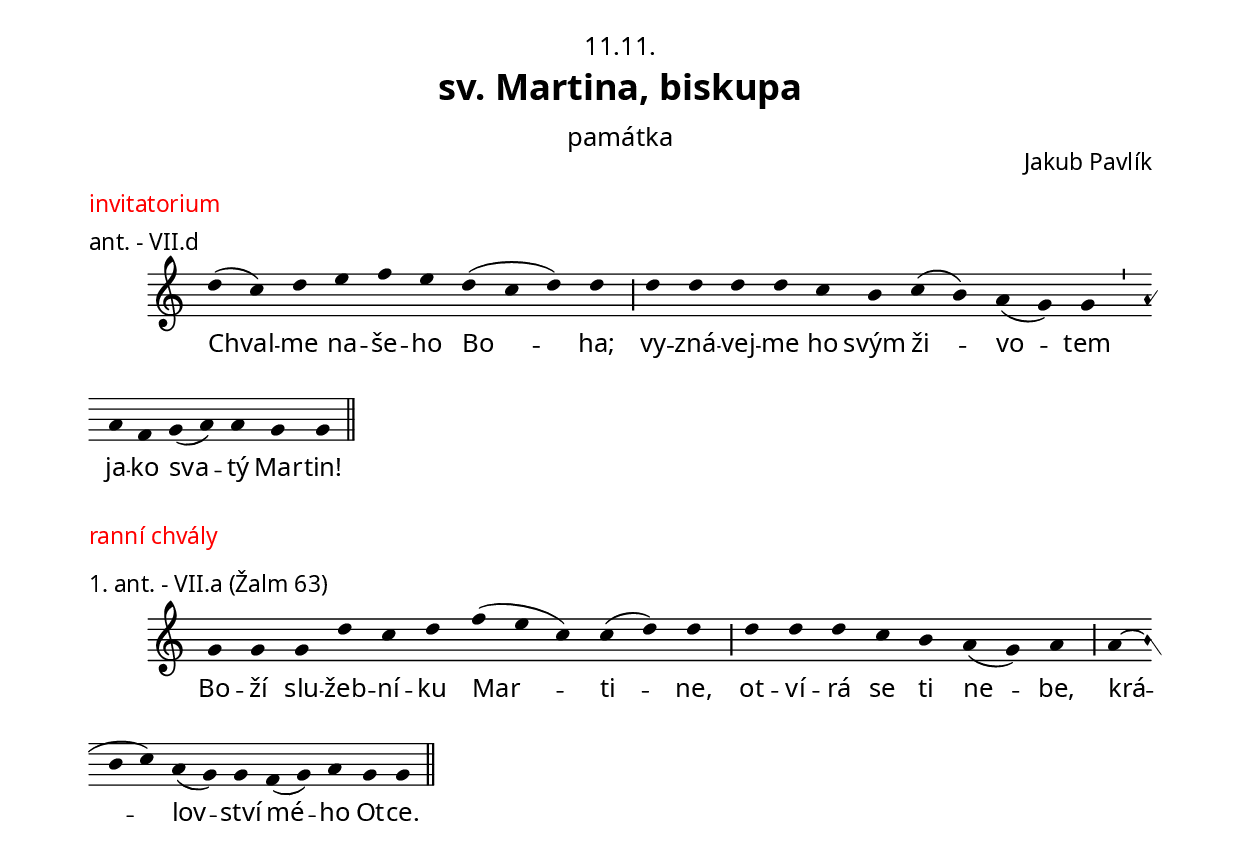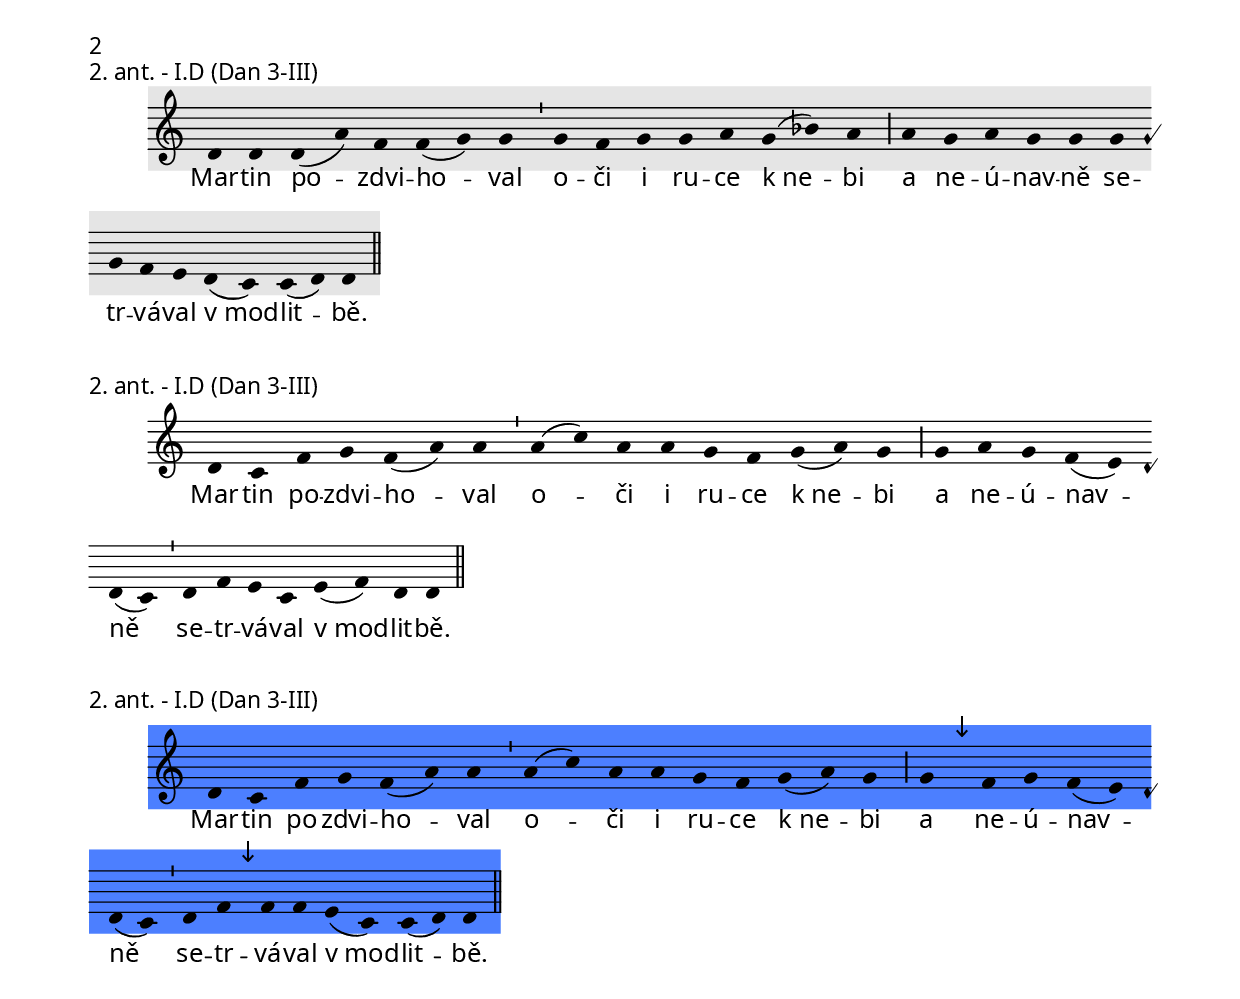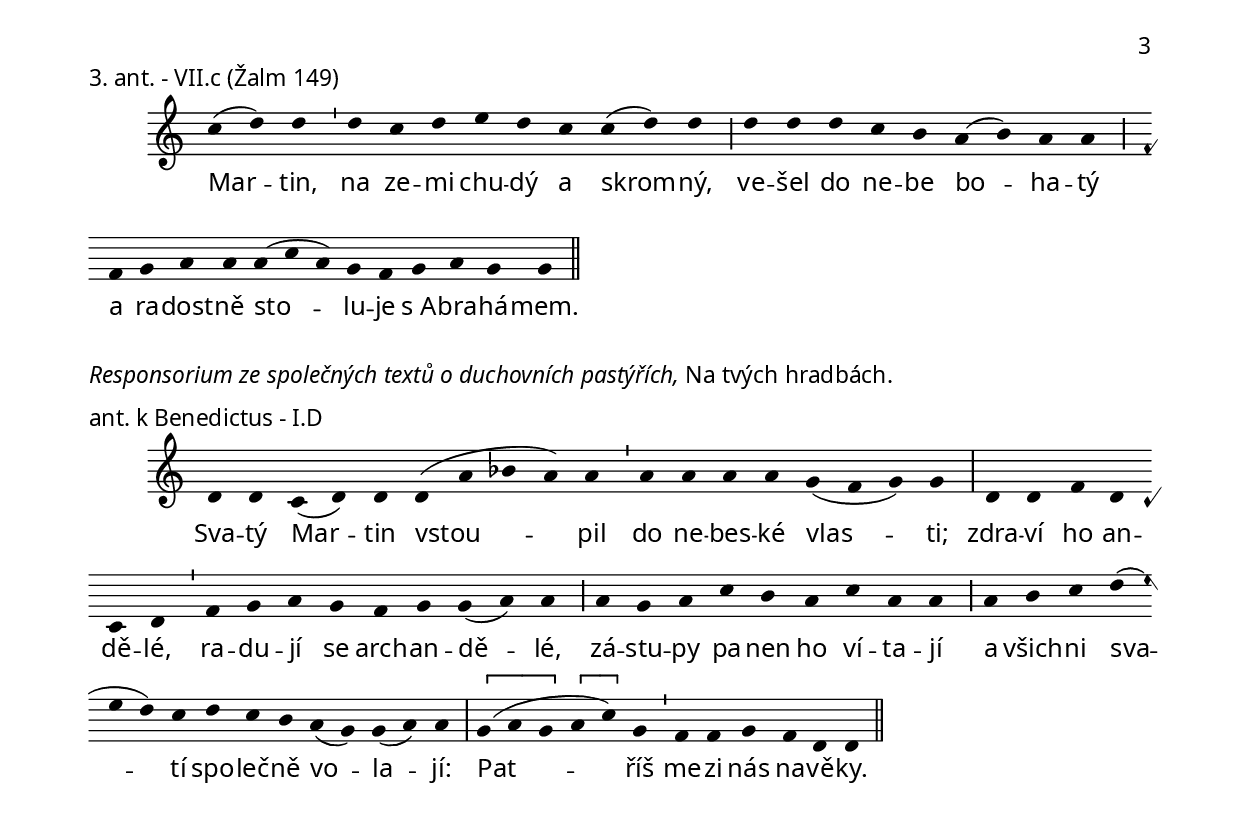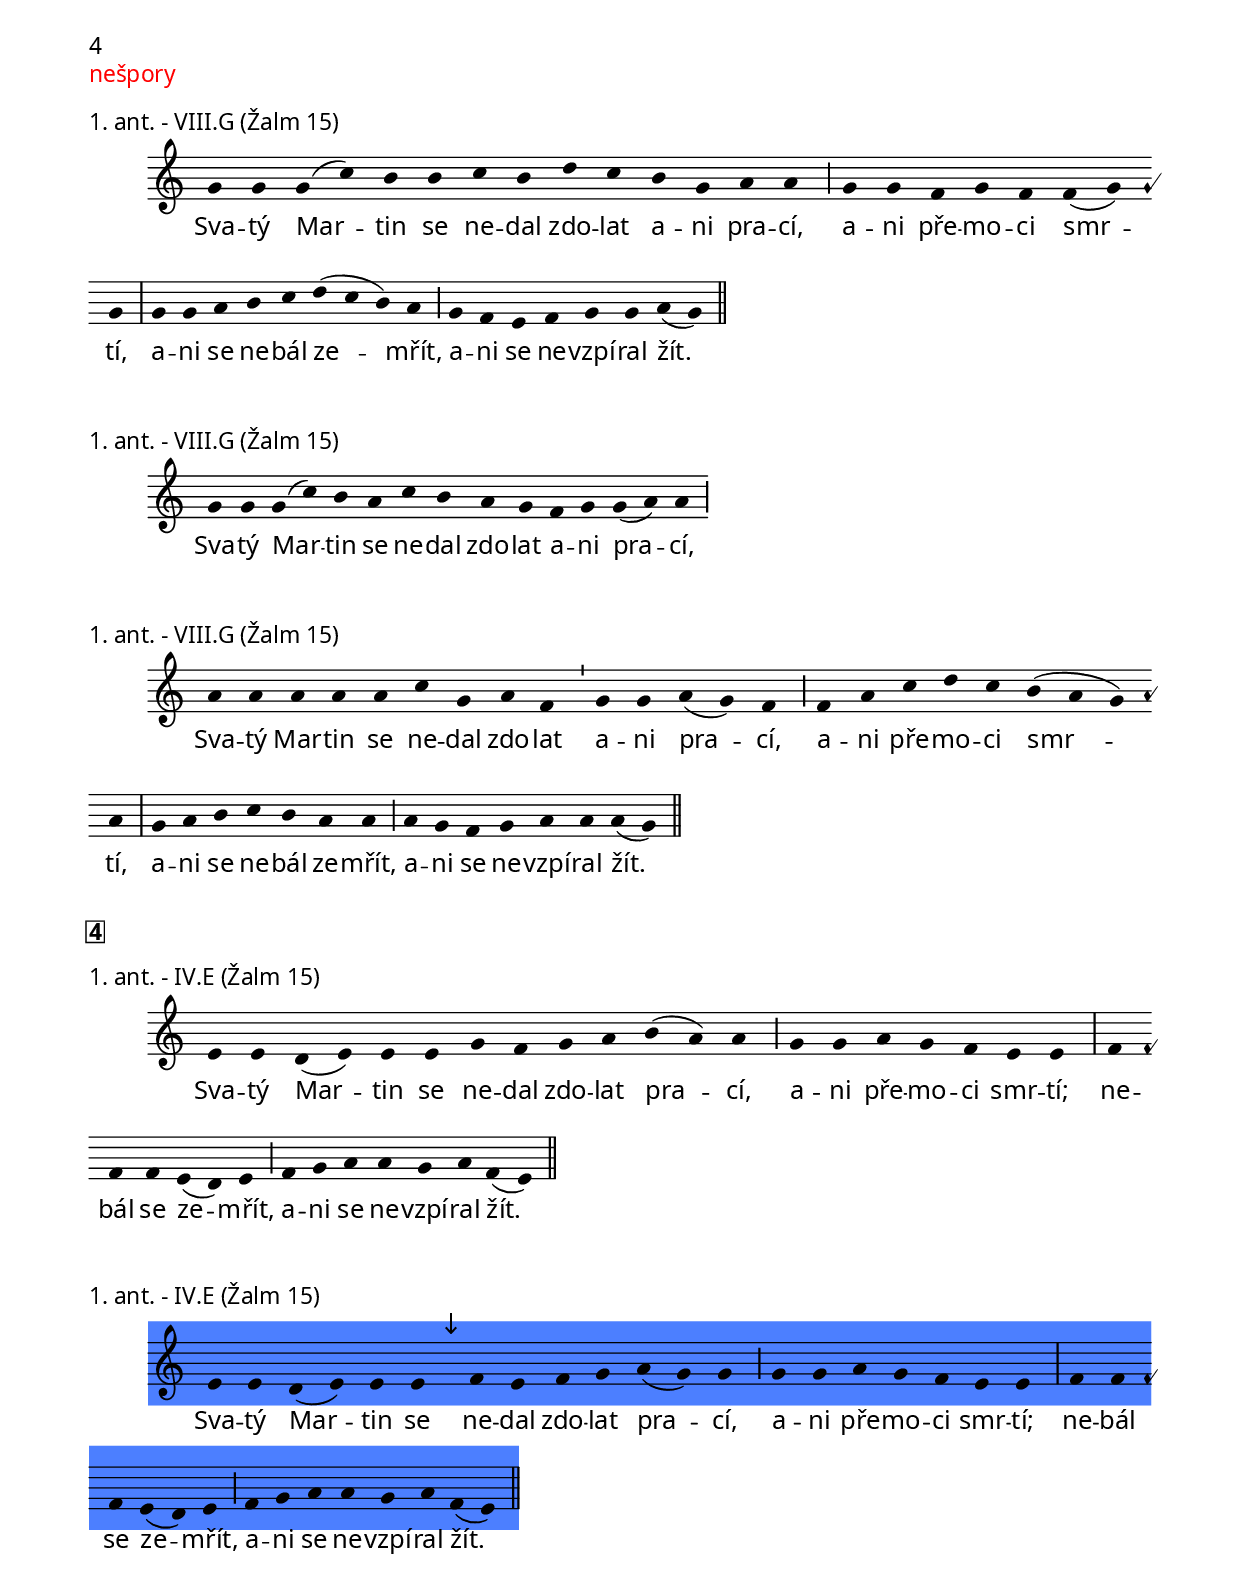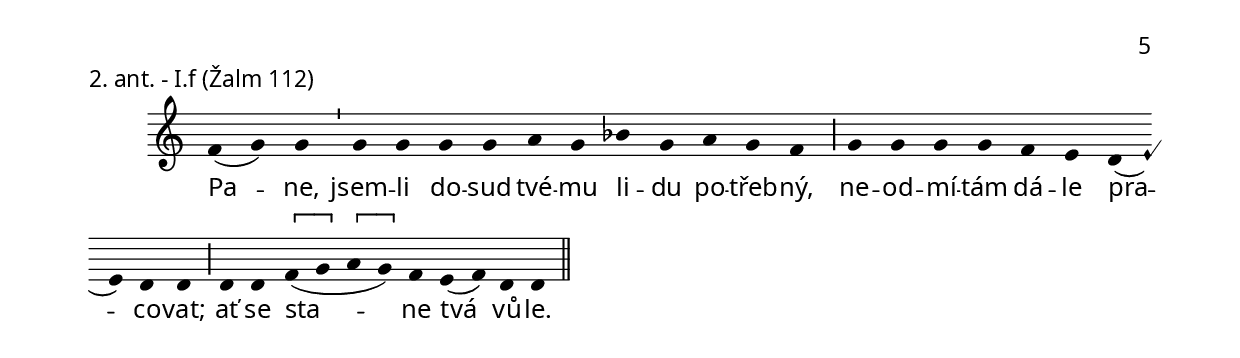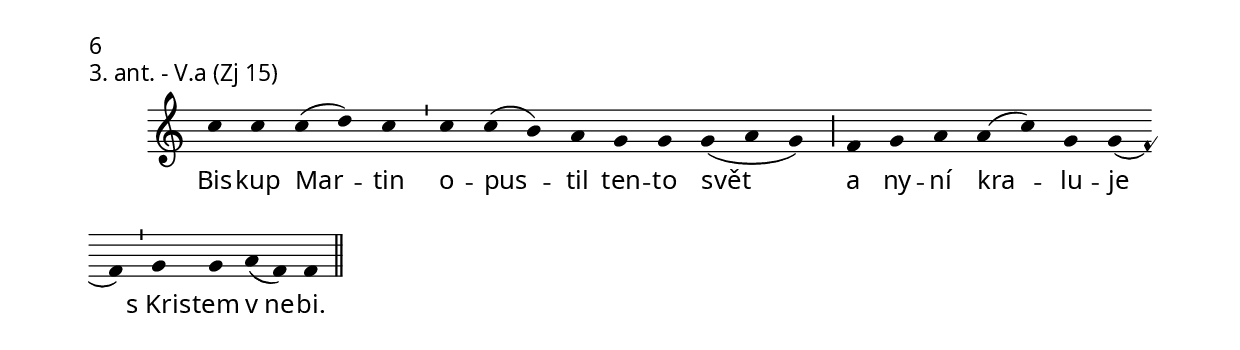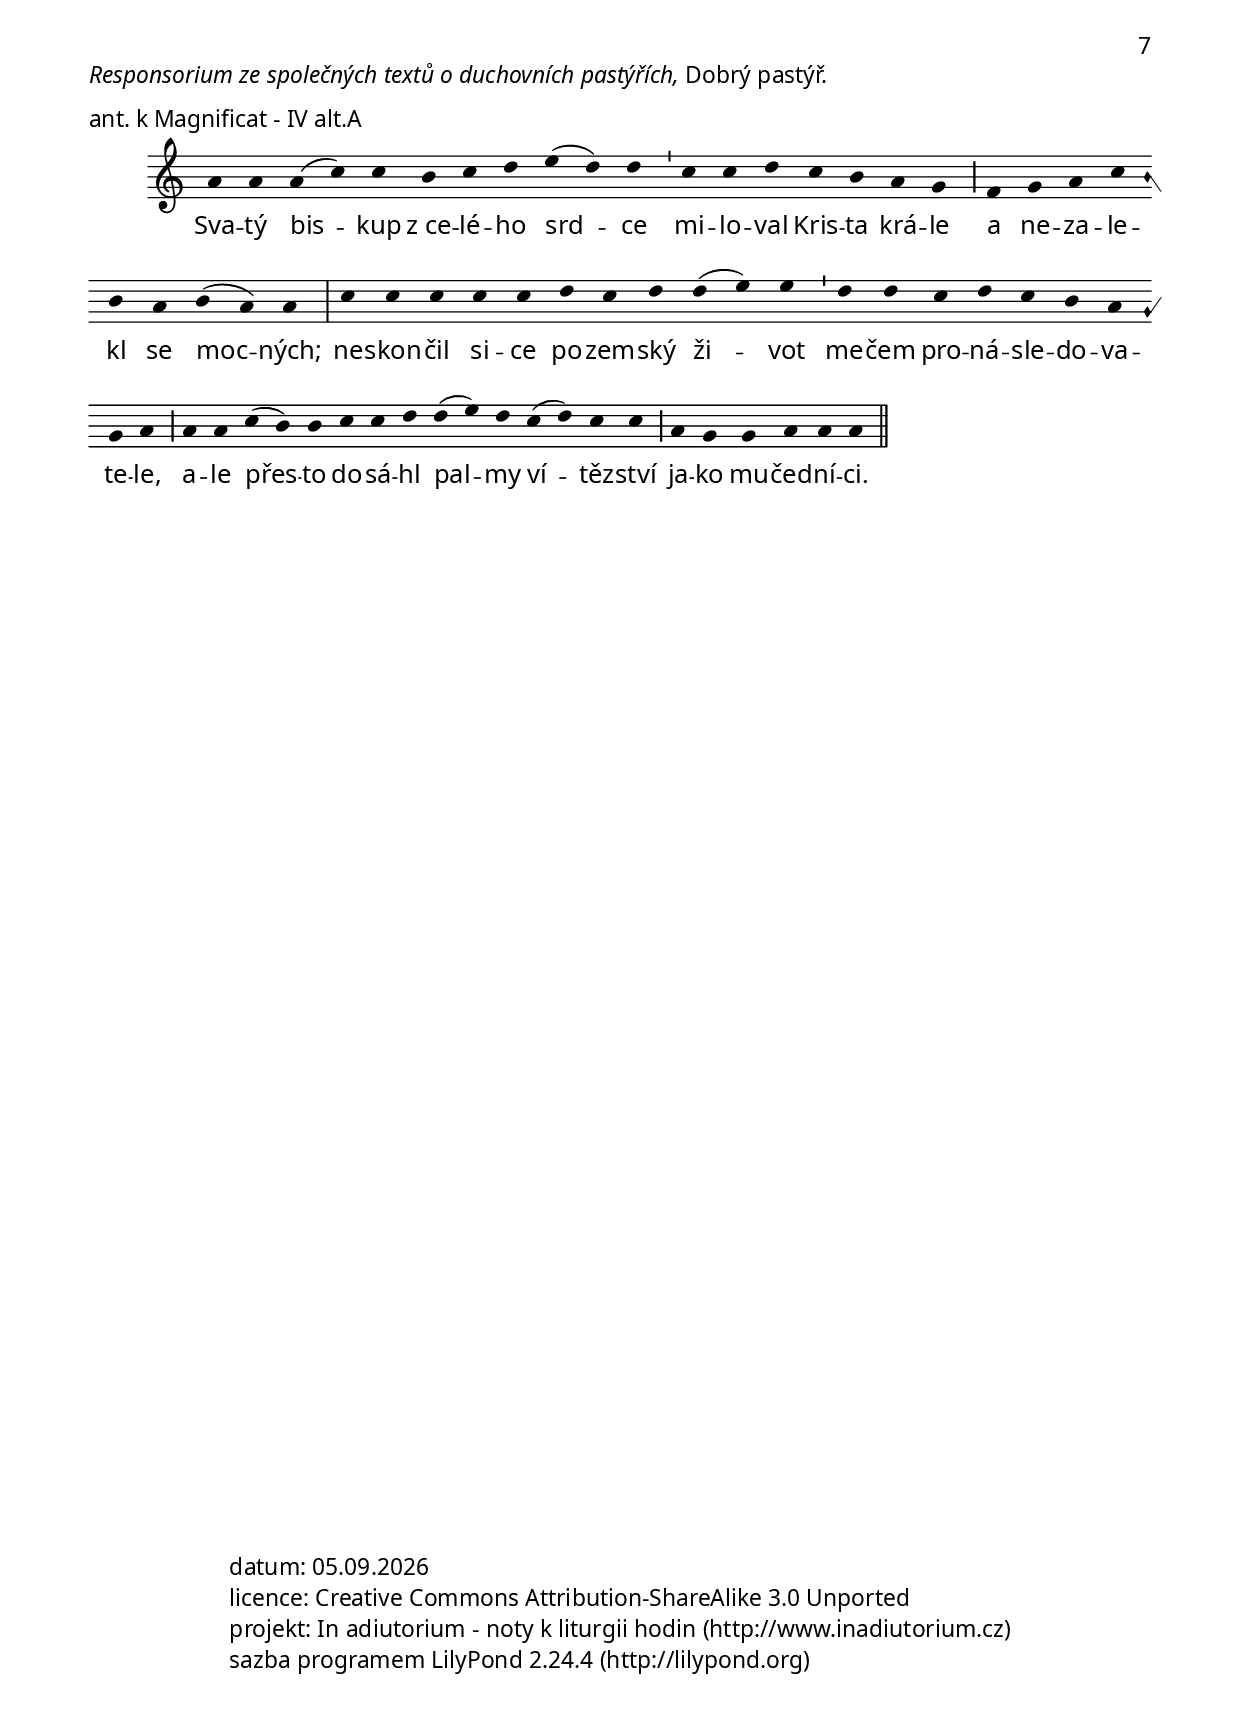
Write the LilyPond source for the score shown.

\version "2.16.0"

\include "../spolecne.ly"

\header {
  title = \markup\titleSvatek
            "sv. Martina, biskupa"
            památka
            11.11.
  composer = "Jakub Pavlík"
}

\markup {\nadpisHodinka {"invitatorium"}}

\score {
  \relative c'' {
    \choralniRezim
    d( c) d e f e d( c d) d \barMaior
    d d d d c b c( b) a( g) g \barMin
    a f g( a) a g g \barFinalis
  }
  \addlyrics {
    Chval -- me na -- še -- ho Bo -- ha;
    vy -- zná -- vej -- me ho svým ži -- vo -- tem
    ja -- ko sva -- tý Mar -- tin!
  }
  \header {
    quid = "ant."
    modus = "VII"
    differentia = "d"
    psalmus = ""
    id = ""
    piece = \markup {\sestavTitulekBezZalmu}
  }
}

\markup {\nadpisHodinka {"ranní chvály"}}

\score {
  \relative c'' {
    \choralniRezim
    g4 g g d' c d f( e c) c( d) d \barMaior
    d d d c b a( g) a \barMaior
    a( b c) a( g) g f( g) a g g \barFinalis
  }
  \addlyrics {
    Bo -- ží slu -- žeb -- ní -- ku Mar -- ti -- ne,
    ot -- ví -- rá se ti ne -- be,
    krá -- lov -- ství mé -- ho Ot -- ce.
  }
  \header {
    quid = "1. ant."
    modus = "VII"
    differentia = "a"
    psalmus = "Žalm 63"
    id = ""
    piece = \markup {\sestavTitulek}
  }
}

\pageBreak

\score {
  \relative c' {
    \zvyraznovacSedy
    \choralniRezim
    d4 d d( a') f f( g) g \barMin g f g g a g( bes) a \barMaior
    a g a g g g g f e d( c) c( d) d \barFinalis
  }
  \addlyrics {
    Mar -- tin po -- zdvi -- ho -- val o -- či i ru -- ce k_ne -- bi
    a ne -- ú -- nav -- ně se -- tr -- vá -- val v_mod -- lit -- bě.
  }
  \header {
    quid = "2. ant."
    modus = "I"
    differentia = "D"
    psalmus = "Dan 3-III"
    placet = "nic moc; _ruce k nebi_ je nezpěvné"
    id = "rch-a2"
    piece = \markup {\sestavTitulek}
  }
}

\score {
  \relative c' {
    \choralniRezim
    d4 c f g f( a) a \barMin
    a( c) a a g f g( a) g \barMaior
    g a g f( e) d( c) \barMin
    d f e c e( f) d d \barFinalis
  }
  \addlyrics {
    Mar -- tin po -- zdvi -- ho -- val
    o -- či i ru -- ce k_ne -- bi
    a ne -- ú -- nav -- ně
    se -- tr -- vá -- val v_mod -- lit -- bě.
  }
  \header {
    quid = "2. ant."
    modus = "I"
    differentia = "D"
    psalmus = "Dan 3-III"
    id = "rch-a2"
    piece = \markup {\sestavTitulek}
  }
}

\score {
  \relative c' {
    \zvyraznovacModry
    \choralniRezim
    d4 c f g f( a) a \barMin
    a( c) a a g f g( a) g \barMaior
    g \mark\sipka f g f( e) d( c) \barMin
    d f \mark\sipka f f e( c) c( d) d \barFinalis
  }
  \addlyrics {
    Mar -- tin po -- zdvi -- ho -- val
    o -- či i ru -- ce k_ne -- bi
    a ne -- ú -- nav -- ně
    se -- tr -- vá -- val v_mod -- lit -- bě.
  }
  \header {
    quid = "2. ant."
    modus = "I"
    differentia = "D"
    psalmus = "Dan 3-III"
    id = "rch-a2"
    piece = \markup {\sestavTitulek}
  }
}

\pageBreak

\score {
  \relative c'' {
    \choralniRezim
    c4( d) d \barMin d c d e d c c( d) d \barMaior
    d d d c b a( b) a a \barMaior
    f g a a a( c a) g f g a g g \barFinalis
  }
  \addlyrics {
    Mar -- tin, na ze -- mi chu -- dý a skrom -- ný,
    ve -- šel do ne -- be bo -- ha -- tý
    a ra -- dost -- ně sto -- lu -- je s_A -- bra -- há -- mem.
  }
  \header {
    quid = "3. ant."
    modus = "VII"
    differentia = "c"
    psalmus = "Žalm 149"
    id = ""
    piece = \markup {\sestavTitulek}
  }
}

\markup\italic{Responsorium ze společných textů o duchovních pastýřích, \upright{Na tvých hradbách.}}

\score {
  \relative c' {
    \choralniRezim
    d4 d c( d) d d( a' bes a) a \barMin a a a a g( f g) g \barMax
    d d f d c d \barMin
    f g a g f g g( a) a \barMaior
    a g a c b a c a a \barMaior
    a b c d( e d) c d c b a( g) g( a) a \barMax
    \[ g( a g \] \[ a c) \] g \barMin f f g f d d \barFinalis
  }
  \addlyrics {
    Sva -- tý Mar -- tin vstou -- pil do ne -- bes -- ké vlas -- ti;
    zdra -- ví ho an -- dě -- lé,
    ra -- du -- jí se arch -- an -- dě -- lé,
    zá -- stu -- py pa -- nen ho ví -- ta -- jí
    a všich -- ni sva -- tí spo -- leč -- ně vo -- la -- jí:
    Pat -- říš me -- zi nás na -- vě -- ky.
  }
  \header {
    quid = "ant. k Benedictus"
    modus = "I"
    differentia = "D"
    psalmus = ""
    id = ""
    piece = \markup {\sestavTitulekBezZalmu}
  }
}

\pageBreak

\markup {\nadpisHodinka {"nešpory"}}

\score {
  \relative c'' {
    \choralniRezim
    g4 g g( c) b b c b d c b g a a \barMaior
    g g f g f f( g) g \barMax
    g g a b c d( c b) a \barMaior
    g f e f g g a( g) \barFinalis
  }
  \addlyrics {
    Sva -- tý Mar -- tin se ne -- dal zdo -- lat a -- ni pra -- cí,
    a -- ni pře -- mo -- ci smr -- tí,
    a -- ni se ne -- bál ze -- mřít,
    a -- ni se ne -- vzpí -- ral žít.
  }
  \header {
    quid = "1. ant."
    modus = "VIII"
    differentia = "G"
    psalmus = "Žalm 15"
    id = ""
    piece = \markup {\sestavTitulek}
  }
}

\score {
  \relative c'' {
    \choralniRezim
    g4 g g( c) b a c b a g f g g( a) a \barMaior

  }
  \addlyrics {
    Sva -- tý Mar -- tin se ne -- dal zdo -- lat a -- ni pra -- cí,
    a -- ni pře -- mo -- ci smr -- tí,
    a -- ni se ne -- bál ze -- mřít,
    a -- ni se ne -- vzpí -- ral žít.
  }
  \header {
    quid = "1. ant."
    modus = "VIII"
    differentia = "G"
    psalmus = "Žalm 15"
    id = ""
    piece = \markup {\sestavTitulek}
  }
}

\score {
  \relative c'' {
    \choralniRezim
    a4 a a a a c g a f \barMin g g a( g) f \barMaior
    f a c d c b( a g) a \barMax
    g a b c b a a \barMaior
    a g f g a a a( g) \barFinalis
  }
  \addlyrics {
    Sva -- tý Mar -- tin se ne -- dal zdo -- lat a -- ni pra -- cí,
    a -- ni pře -- mo -- ci smr -- tí,
    a -- ni se ne -- bál ze -- mřít,
    a -- ni se ne -- vzpí -- ral žít.
  }
  \header {
    quid = "1. ant."
    modus = "VIII"
    differentia = "G"
    psalmus = "Žalm 15"
    id = ""
    piece = \markup {\sestavTitulek}
  }
}

\markup\nadpisSkupiny 4

\score {
  \relative c' {
    \choralniRezim
    e4 e d( e) e e g f g a b( a) a \barMaior
    g g a g f e e \barMax
    f f f e( d) e \barMaior
    f g a a g a f( e) \barFinalis
  }
  \addlyrics {
    % text upraven
    Sva -- tý Mar -- tin se ne -- dal zdo -- lat pra -- cí,
    a -- ni pře -- mo -- ci smr -- tí;
    ne -- bál se ze -- mřít,
    a -- ni se ne -- vzpí -- ral žít.
  }
  \header {
    quid = "1. ant."
    modus = "IV"
    differentia = "E"
    psalmus = "Žalm 15"
    id = ""
    piece = \markup {\sestavTitulek}
  }
}

\score {
  \relative c' {
    \zvyraznovacModry
    \choralniRezim
    e4 e d( e) e e \mark\sipka f e f g a( g) g \barMaior
    g g a g f e e \barMax
    f f f e( d) e \barMaior
    f g a a g a f( e) \barFinalis
  }
  \addlyrics {
    % text upraven
    Sva -- tý Mar -- tin se ne -- dal zdo -- lat pra -- cí,
    a -- ni pře -- mo -- ci smr -- tí;
    ne -- bál se ze -- mřít,
    a -- ni se ne -- vzpí -- ral žít.
  }
  \header {
    quid = "1. ant."
    modus = "IV"
    differentia = "E"
    psalmus = "Žalm 15"
    id = ""
    piece = \markup {\sestavTitulek}
  }
}

\pageBreak

\score {
  \relative c' {
    \choralniRezim
    f( g) g \barMin g g g g a g bes g a g f \barMaior
    g g g g f e d( e) d d \barMaior
    d d \[ f( g \] \[ a g) \] f e( f) d d \barFinalis
  }
  \addlyrics {
    Pa -- ne, jsem -- li do -- sud tvé -- mu li -- du po -- třeb -- ný,
    ne -- od -- mí -- tám dá -- le pra -- co -- vat;
    ať se sta -- ne tvá vů -- le.
  }
  \header {
    quid = "2. ant."
    modus = "I"
    differentia = "f"
    psalmus = "Žalm 112"
    id = ""
    piece = \markup {\sestavTitulek}
  }
}

\pageBreak

\score {
  \relative c'' {
    \choralniRezim
    c4 c c( d) c \barMin c c( b) a g g g( a g) \barMaior
    f g a a( c) g g( f) \barMin g g a( f) f \barFinalis
  }
  \addlyrics {
    Bis -- kup Mar -- tin o -- pus -- til ten -- to svět
    a ny -- ní kra -- lu -- je s_Kris -- tem v_ne -- bi.
  }
  \header {
    quid = "3. ant."
    modus = "V"
    differentia = "a"
    psalmus = "Zj 15"
    id = ""
    piece = \markup {\sestavTitulek}
  }
}

\pageBreak

\markup\italic{Responsorium ze společných textů o duchovních pastýřích, \upright{Dobrý pastýř.}}

\score {
  \relative c'' {
    \choralniRezim
    a4 a a( c) c b c d e( d) d \barMin c c d c b a g \barMaior
    f g a c b a b( a) a \barMax

    c c c c c d c d d( e) e \barMin
    d d c d c b a g a \barMaior
    a a c( b) b c c d d( e) d c( d) c c \barMaior
    a g g a a a \barFinalis
  }
  \addlyrics {
    Sva -- tý bis -- kup
    z_ce -- lé -- ho srd -- ce mi -- lo -- val Kris -- ta krá -- le
    a ne -- za -- le -- kl se moc -- ných;

    ne -- skon -- čil si -- ce po -- zem -- ský ži -- vot
    me -- čem pro -- ná -- sle -- do -- va -- te -- le,
    a -- le přes -- to do -- sá -- hl pal -- my ví -- těz -- ství
    ja -- ko mu -- čed -- ní -- ci.
  }
  \header {
    quid = "ant. k Magnificat"
    modus = "IV alt"
    differentia = "A"
    psalmus = ""
    id = ""
    piece = \markup {\sestavTitulekBezZalmu}
  }
}